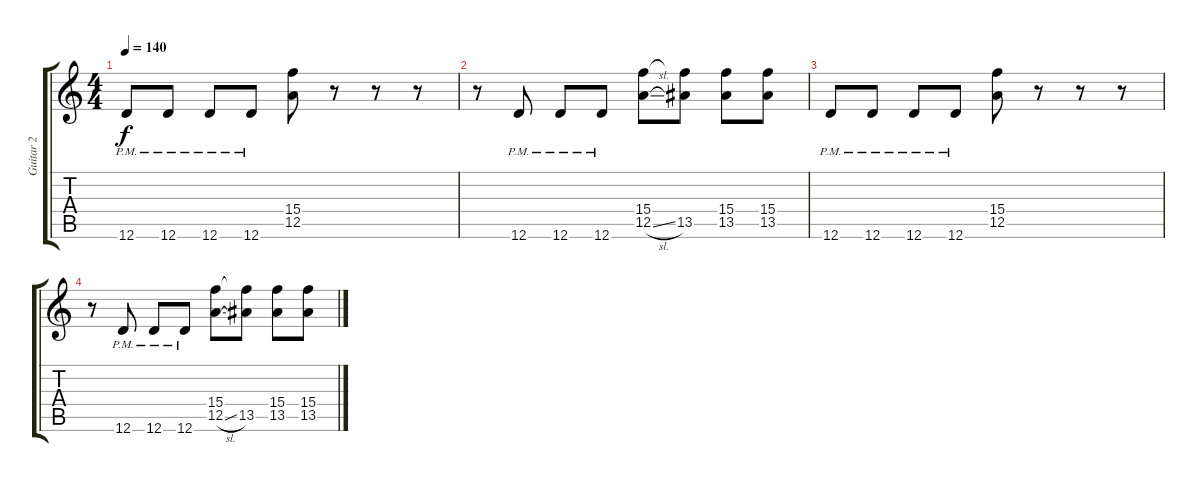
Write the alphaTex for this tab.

\track ("Guitar 2" "Guitar 2") {instrument distortionguitar}
\staff {score tabs}
\tuning (E4 B3 G3 D3 A2 D2) {hide}
\ts (4 4)
\tempo 140
\clef g2
\ks c
12.6{pm}.8{dy f} 12.6{pm}.8 12.6{pm}.8 12.6{pm}.8 (15.4 12.5).8 r.8 r.8 r.8 |
r.8 12.6{pm}.8 12.6{pm}.8 12.6{pm}.8 (15.4 12.5{sl}).8 (15.4{t} 13.5).8 (15.4 13.5).8 (15.4 13.5).8 |
12.6{pm}.8 12.6{pm}.8 12.6{pm}.8 12.6{pm}.8 (15.4 12.5).8 r.8 r.8 r.8 |
r.8 12.6{pm}.8 12.6{pm}.8 12.6{pm}.8 (15.4 12.5{sl}).8 (15.4{t} 13.5).8 (15.4 13.5).8 (15.4 13.5).8
